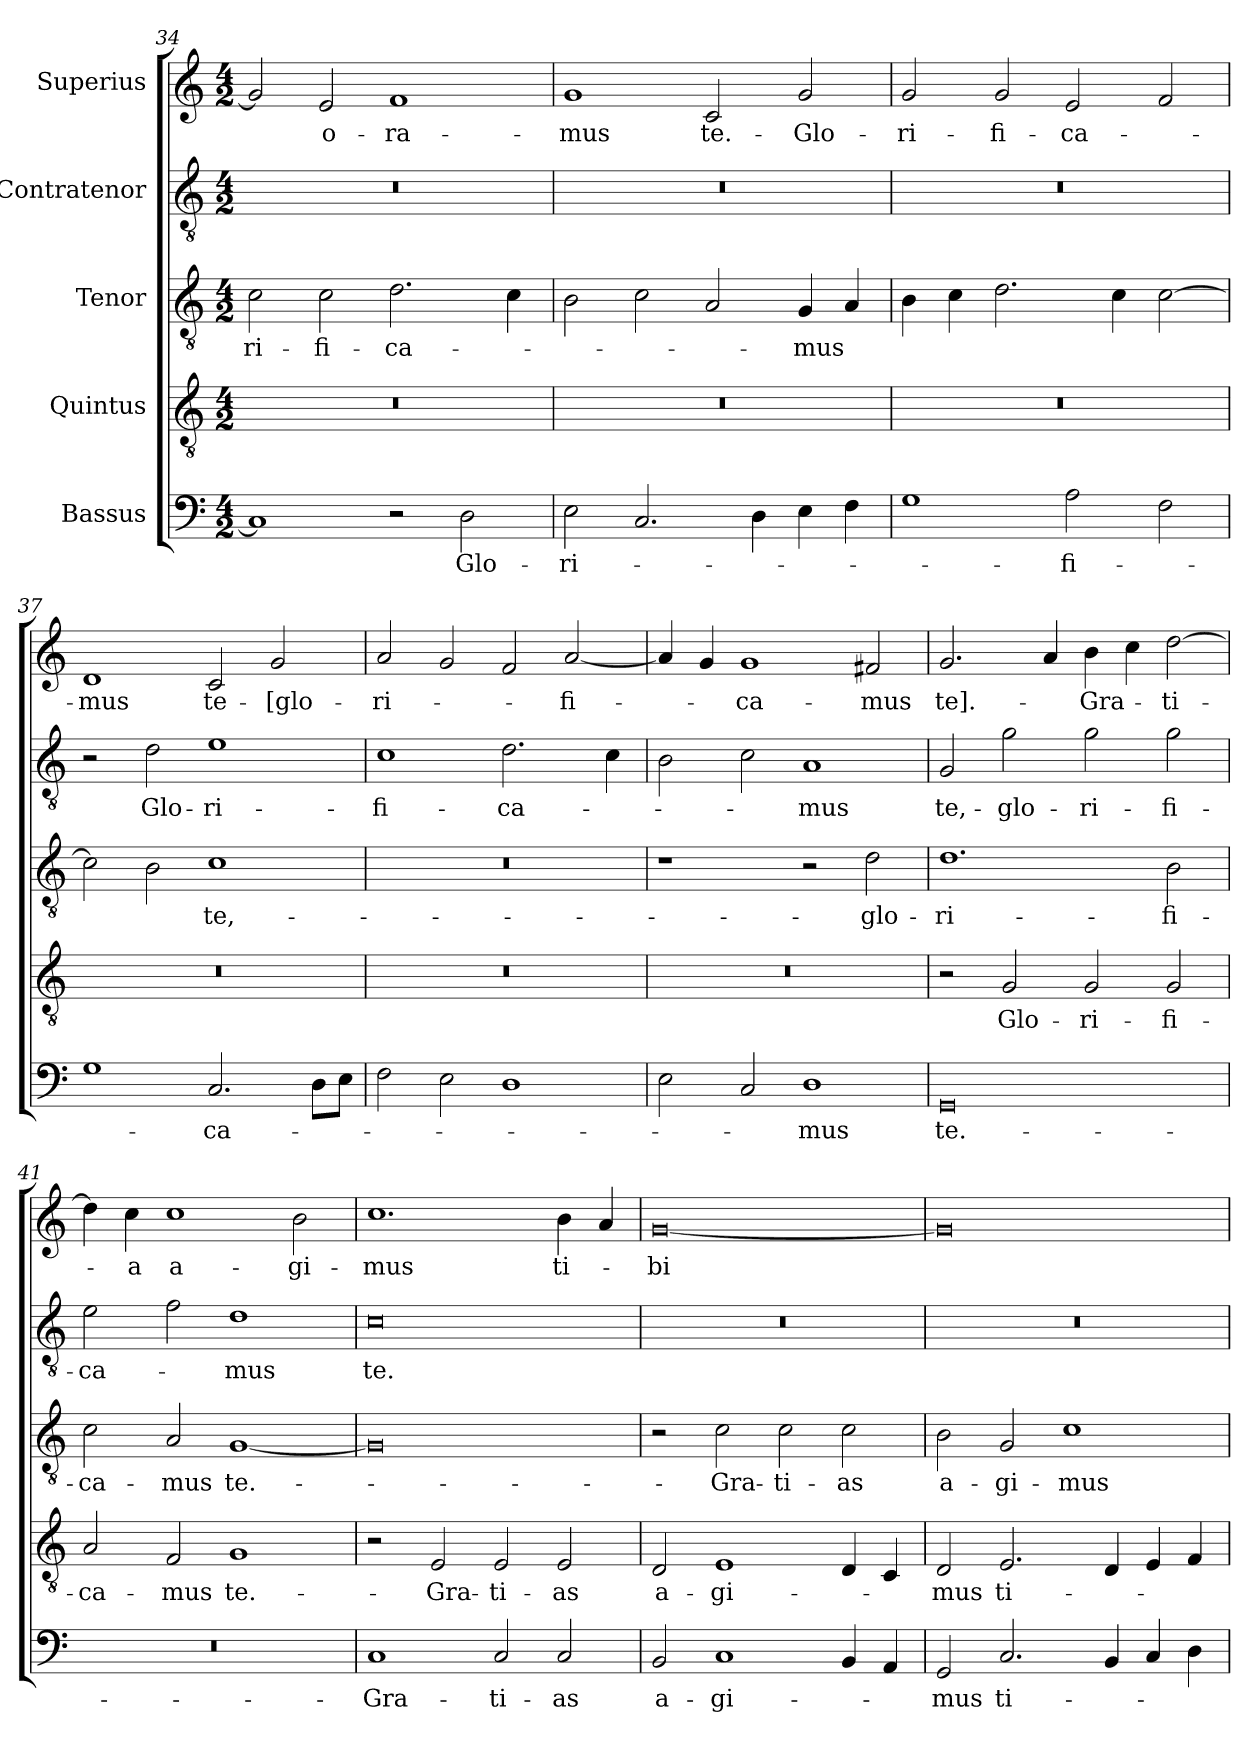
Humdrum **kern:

**kern	**text	**kern	**text	**kern	**text	**kern	**text	**kern	**text
*part5	*part5	*part4	*part4	*part3	*part3	*part2	*part2	*part1	*part1
*staff5	*staff5	*staff4	*staff4	*staff3	*staff3	*staff2	*staff2	*staff1	*staff1
*I"Bassus	*	*I"Quintus	*	*I"Tenor	*	*I"Contratenor	*	*I"Superius	*
*clefF4	*	*clefGv2	*	*clefGv2	*	*clefGv2	*	*clefG2	*
*k[]	*	*k[]	*	*k[]	*	*k[]	*	*k[]	*
*M4/2	*	*M4/2	*	*M4/2	*	*M4/2	*	*M4/2	*
=34	=34	=34	=34	=34	=34	=34	=34	=34	=34
1C/]	.	0r	.	2c\	-ri-	0r	.	2g/]	.
.	.	.	.	2c\	-fi-	.	.	2e/	-o-
2r	.	.	.	2.d\	-ca-	.	.	1f/	-ra-
2D\	Glo-	.	.	.	.	.	.	.	.
.	.	.	.	4c\	.	.	.	.	.
=35	=35	=35	=35	=35	=35	=35	=35	=35	=35
2E\	-ri-	0r	.	2B\	.	0r	.	1g/	-mus
2.C/	.	.	.	2c\	.	.	.	.	.
.	.	.	.	2A/	.	.	.	2c/	te.-
4D\	.	.	.	.	.	.	.	.	.
4E\	.	.	.	4G/	-mus	.	.	2g/	Glo-
4F\	.	.	.	4A/	.	.	.	.	.
=36	=36	=36	=36	=36	=36	=36	=36	=36	=36
1G\	.	0r	.	4B\	.	0r	.	2g/	-ri-
.	.	.	.	4c\	.	.	.	.	.
.	.	.	.	2.d\	.	.	.	2g/	-fi-
2A\	-fi-	.	.	.	.	.	.	2e/	-ca-
.	.	.	.	4c\	.	.	.	.	.
2F\	.	.	.	[2c\	.	.	.	2f/	.
=37	=37	=37	=37	=37	=37	=37	=37	=37	=37
1G\	.	0r	.	2c\]	.	2r	.	1d/	-mus
.	.	.	.	2B\	.	2d\	Glo-	.	.
2.C/	-ca-	.	.	1c/	te,-	1e/	-ri-	2c/	te-
.	.	.	.	.	.	.	.	2g/	[glo-
8D\L	.	.	.	.	.	.	.	.	.
8E\J	.	.	.	.	.	.	.	.	.
=38	=38	=38	=38	=38	=38	=38	=38	=38	=38
2F\	.	0r	.	0r	.	1c/	-fi-	2a/	-ri-
2E\	.	.	.	.	.	.	.	2g/	.
1D\	.	.	.	.	.	2.d\	-ca-	2f/	.
.	.	.	.	.	.	.	.	[2a/	-fi-
.	.	.	.	.	.	4c\	.	.	.
=39	=39	=39	=39	=39	=39	=39	=39	=39	=39
2E\	.	0r	.	1r	.	2B\	.	4a/]	.
.	.	.	.	.	.	.	.	4g/	.
2C/	.	.	.	.	.	2c\	.	1g/	-ca-
1D\	-mus	.	.	2r	.	1A\	-mus	.	.
.	.	.	.	2d\	glo-	.	.	2f#X/	-mus
=40	=40	=40	=40	=40	=40	=40	=40	=40	=40
0GG/	te.-	2r	.	1.d/	-ri-	2G/	te,-	2.g/	te].-
.	.	2G/	Glo-	.	.	2g\	glo-	.	.
.	.	.	.	.	.	.	.	4a/	.
.	.	2G/	-ri-	.	.	2g\	-ri-	4b\	Gra-
.	.	.	.	.	.	.	.	4cc\	.
.	.	2G/	-fi-	2B\	-fi-	2g\	-fi-	[2dd\	-ti-
=41	=41	=41	=41	=41	=41	=41	=41	=41	=41
0r	.	2A/	-ca-	2c\	-ca-	2e\	-ca-	4dd\]	.
.	.	.	.	.	.	.	.	4cc\	-a
.	.	2F/	-mus	2A/	-mus	2f\	.	1cc\	a-
.	.	1G/	te.-	[1G/	te.-	1d/	-mus	.	.
.	.	.	.	.	.	.	.	2b\	-gi-
=42	=42	=42	=42	=42	=42	=42	=42	=42	=42
1C/	Gra-	2r	.	0G/]	.	0c/	te.-	1.cc\	-mus
.	.	2E/	Gra-	.	.	.	.	.	.
2C/	-ti-	2E/	-ti-	.	.	.	.	.	.
2C/	-as	2E/	-as	.	.	.	.	4b\	ti-
.	.	.	.	.	.	.	.	4a/	.
=43	=43	=43	=43	=43	=43	=43	=43	=43	=43
2BB/	a-	2D/	a-	2r	.	0r	.	[0g/	-bi
1C/	-gi-	1E/	-gi-	2c\	Gra-	.	.	.	.
.	.	.	.	2c\	-ti-	.	.	.	.
4BB/	.	4D/	.	2c\	-as	.	.	.	.
4AA/	.	4C/	.	.	.	.	.	.	.
=44	=44	=44	=44	=44	=44	=44	=44	=44	=44
2GG/	-mus	2D/	-mus	2B\	a-	0r	.	0g/]	.
2.C/	ti-	2.E/	ti-	2G/	-gi-	.	.	.	.
.	.	.	.	1c/	-mus	.	.	.	.
4BB/	.	4D/	.	.	.	.	.	.	.
4C/	.	4E/	.	.	.	.	.	.	.
4D\	.	4F/	.	.	.	.	.	.	.
=	=	=	=	=	=	=	=	=	=
*-	*-	*-	*-	*-	*-	*-	*-	*-	*-
